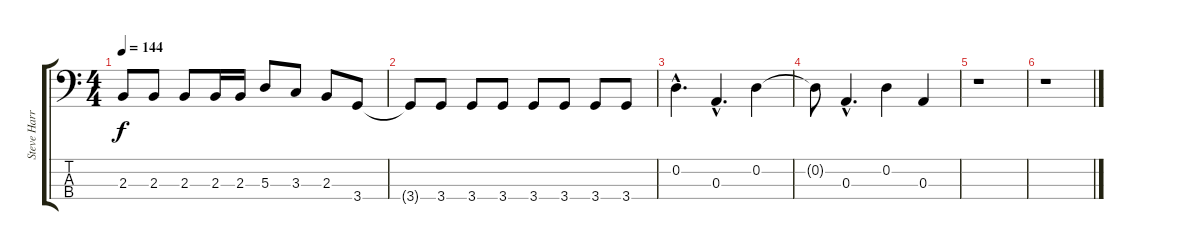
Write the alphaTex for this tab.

\track ("Steve Harris" "Steve Harr") {instrument electricbassfinger}
\staff {score tabs}
\tuning (G2 D2 A1 E1) {hide}
\ts (4 4)
\tempo 144
\clef f4
\ks c
2.3{t}.8{dy f} 2.3.8 2.3.8 2.3.16 2.3.16 5.3.8 3.3.8 2.3.8 3.4.8 |
3.4{t}.8 3.4.8 3.4.8 3.4.8 3.4.8 3.4.8 3.4.8 3.4.8 |
0.2{hac}.4{d} 0.3{hac}.4{d} 0.2.4 |
0.2{t}.8 0.3{hac}.4{d} 0.2.4 0.3.4 |
r.1 |
r.1
